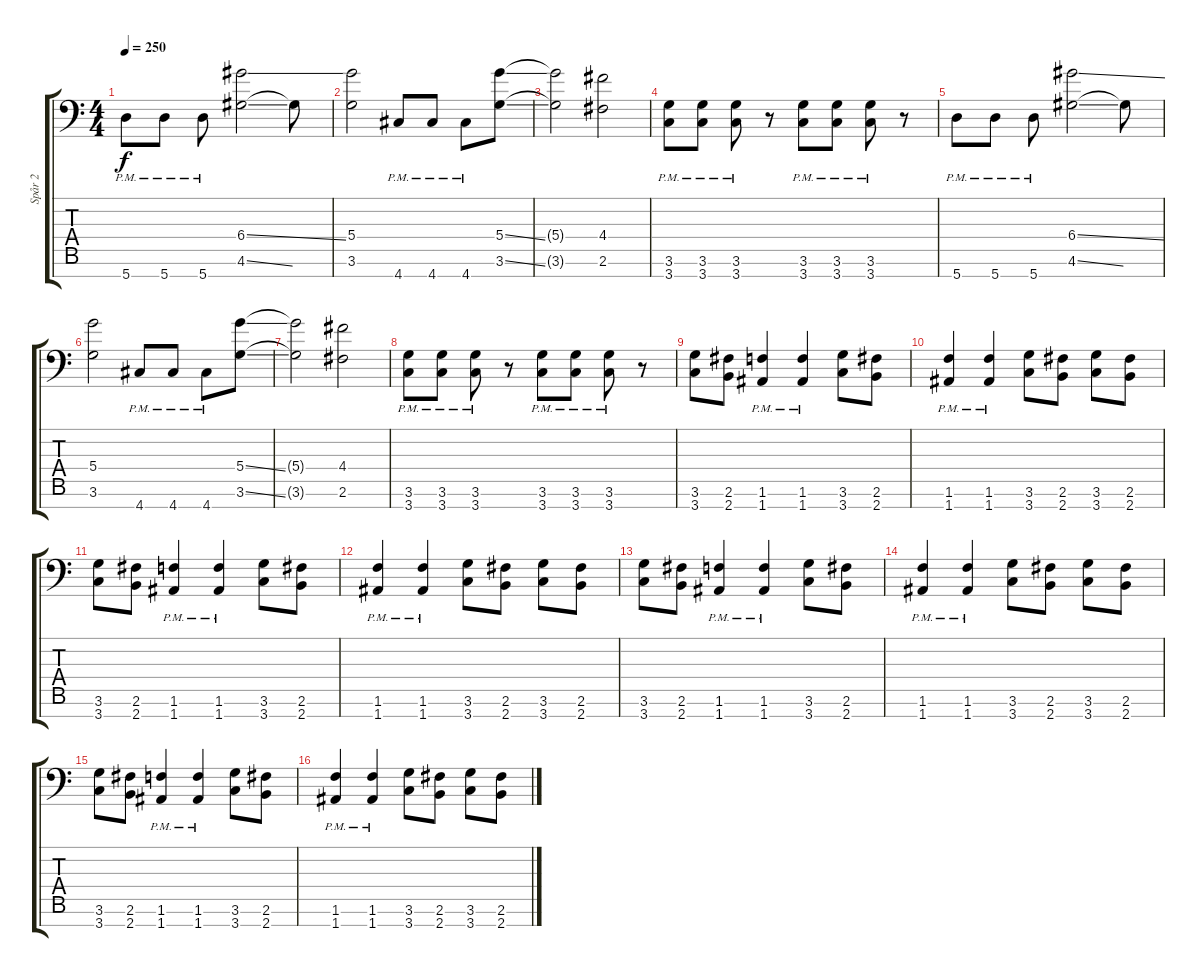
\track ("Spår 2" "Spår 2") {instrument distortionguitar}
\staff {score tabs}
\tuning (E4 B3 G3 D3 A2 E2 A1) {hide}
\ts (4 4)
\tempo 250
\clef f4
\ks c
5.7{pm}.8{dy f} 5.7{pm}.8 5.7{pm}.8 (6.4{ss} 4.6{ss}).2 4.6{t}.8 |
(5.4 3.6).2 4.7{pm}.8 4.7{pm}.8 4.7{pm}.8 (5.4{ss} 3.6{ss}).8 |
(5.4{t} 3.6{t}).2 (4.4 2.6).2 |
(3.6{pm} 3.7{pm}).8 (3.6{pm} 3.7{pm}).8 (3.6{pm} 3.7{pm}).8 r.8 (3.6{pm} 3.7{pm}).8 (3.6{pm} 3.7{pm}).8 (3.6{pm} 3.7{pm}).8 r.8 |
5.7{pm}.8 5.7{pm}.8 5.7{pm}.8 (6.4{ss} 4.6{ss}).2 4.6{t}.8 |
(5.4 3.6).2 4.7{pm}.8 4.7{pm}.8 4.7{pm}.8 (5.4{ss} 3.6{ss}).8 |
(5.4{t} 3.6{t}).2 (4.4 2.6).2 |
(3.6{pm} 3.7{pm}).8 (3.6{pm} 3.7{pm}).8 (3.6{pm} 3.7{pm}).8 r.8 (3.6{pm} 3.7{pm}).8 (3.6{pm} 3.7{pm}).8 (3.6{pm} 3.7{pm}).8 r.8 |
(3.6 3.7).8 (2.6 2.7).8 (1.6{pm} 1.7{pm}).4 (1.6{pm} 1.7{pm}).4 (3.6 3.7).8 (2.6 2.7).8 |
(1.6{pm} 1.7{pm}).4 (1.6{pm} 1.7{pm}).4 (3.6 3.7).8 (2.6 2.7).8 (3.6 3.7).8 (2.6 2.7).8 |
(3.6 3.7).8 (2.6 2.7).8 (1.6{pm} 1.7{pm}).4 (1.6{pm} 1.7{pm}).4 (3.6 3.7).8 (2.6 2.7).8 |
(1.6{pm} 1.7{pm}).4 (1.6{pm} 1.7{pm}).4 (3.6 3.7).8 (2.6 2.7).8 (3.6 3.7).8 (2.6 2.7).8 |
(3.6 3.7).8 (2.6 2.7).8 (1.6{pm} 1.7{pm}).4 (1.6{pm} 1.7{pm}).4 (3.6 3.7).8 (2.6 2.7).8 |
(1.6{pm} 1.7{pm}).4 (1.6{pm} 1.7{pm}).4 (3.6 3.7).8 (2.6 2.7).8 (3.6 3.7).8 (2.6 2.7).8 |
(3.6 3.7).8 (2.6 2.7).8 (1.6{pm} 1.7{pm}).4 (1.6{pm} 1.7{pm}).4 (3.6 3.7).8 (2.6 2.7).8 |
(1.6{pm} 1.7{pm}).4 (1.6{pm} 1.7{pm}).4 (3.6 3.7).8 (2.6 2.7).8 (3.6 3.7).8 (2.6 2.7).8
